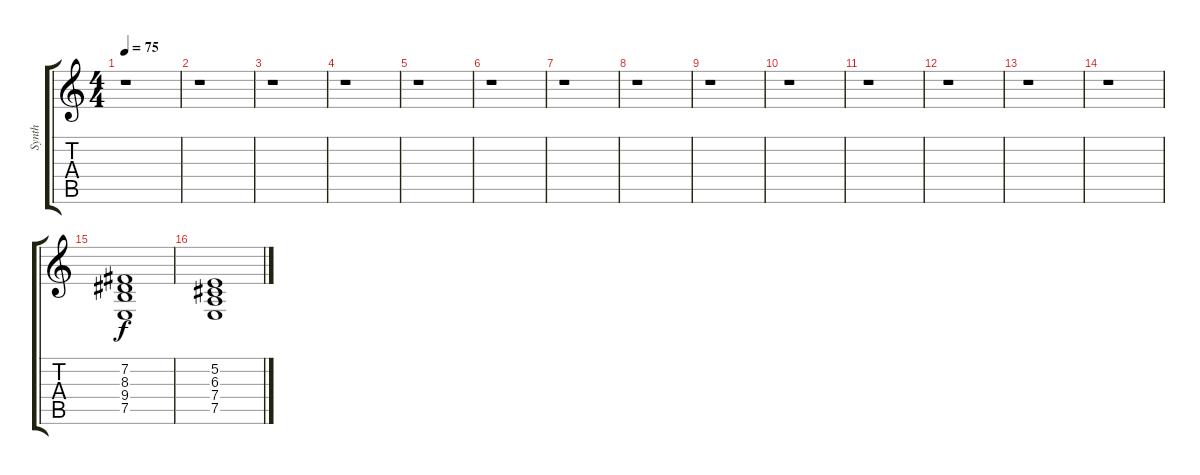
\track ("Synth" "Synth") {instrument stringensemble2}
\staff {score tabs}
\tuning (E4 B3 G3 D3 A2 E2) {hide}
\ts (4 4)
\tempo 75
\clef g2
\ks c
r.1{dy f} |
r.1 |
r.1 |
r.1 |
r.1 |
r.1 |
r.1 |
r.1 |
r.1 |
r.1 |
r.1 |
r.1 |
r.1 |
r.1 |
(7.2 8.3 9.4 7.5).1 |
(5.2 6.3 7.4 7.5).1
